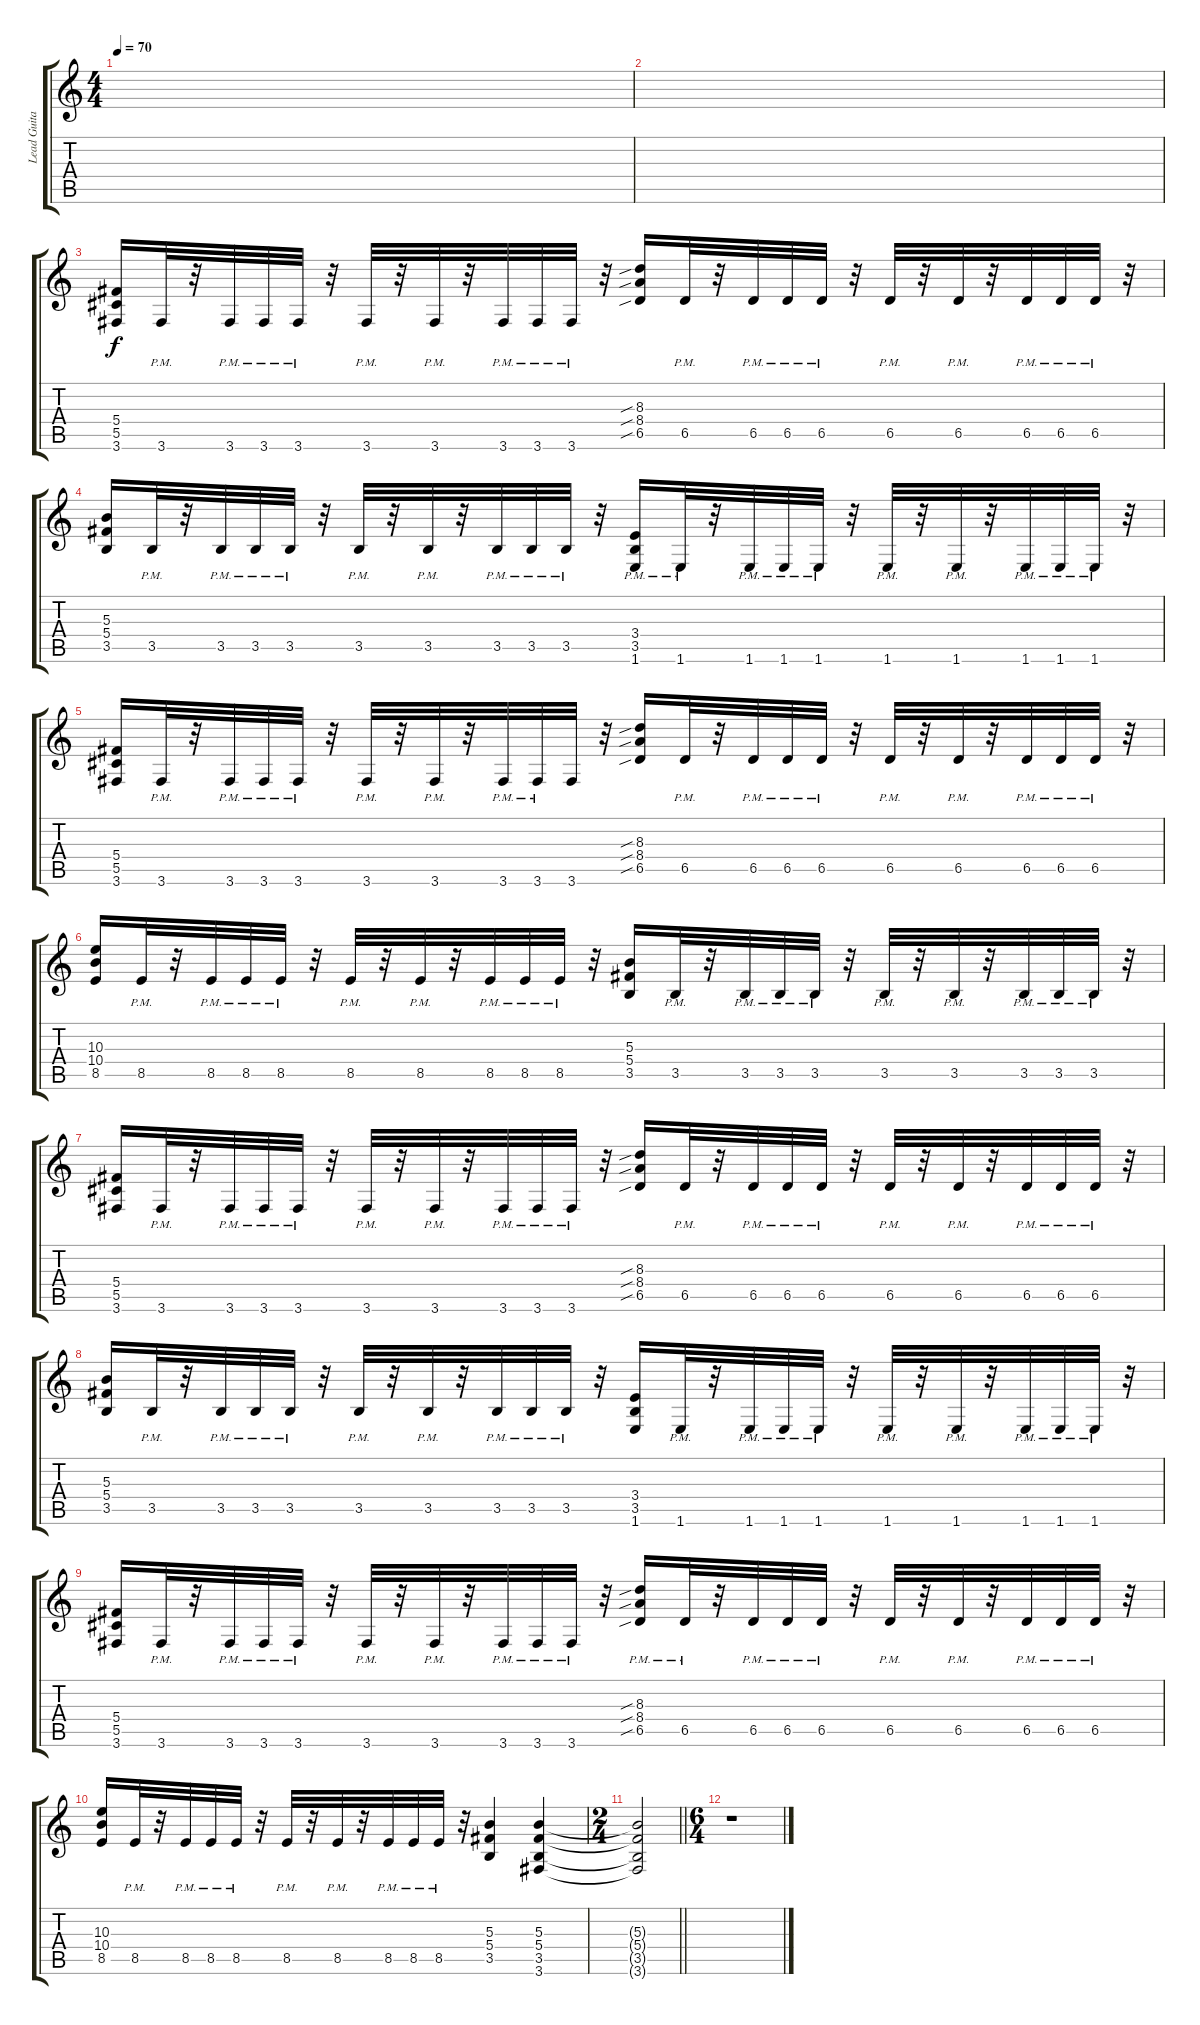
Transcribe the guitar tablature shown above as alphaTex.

\track ("Lead Guitar 2" "Lead Guita") {instrument distortionguitar}
\staff {score tabs}
\tuning (Eb4 Bb3 Gb3 Db3 Ab2 Eb2) {hide}
\ts (4 4)
\tempo 70
\clef g2
\ks c
|
|
(5.4 5.5 3.6).16 3.6{pm}.32 r.32 3.6{pm}.32 3.6{pm}.32 3.6{pm}.32 r.32 3.6{pm}.32 r.32 3.6{pm}.32 r.32 3.6{pm}.32 3.6{pm}.32 3.6{pm}.32 r.32 (8.3{sib} 8.4{sib} 6.5{sib}).16 6.5{pm}.32 r.32 6.5{pm}.32 6.5{pm}.32 6.5{pm}.32 r.32 6.5{pm}.32 r.32 6.5{pm}.32 r.32 6.5{pm}.32 6.5{pm}.32 6.5{pm}.32 r.32 |
(5.3 5.4 3.5).16 3.5{pm}.32 r.32 3.5{pm}.32 3.5{pm}.32 3.5{pm}.32 r.32 3.5{pm}.32 r.32 3.5{pm}.32 r.32 3.5{pm}.32 3.5{pm}.32 3.5{pm}.32 r.32 (3.4{pm} 3.5{pm} 1.6{pm}).16 1.6{pm}.32 r.32 1.6{pm}.32 1.6{pm}.32 1.6{pm}.32 r.32 1.6{pm}.32 r.32 1.6{pm}.32 r.32 1.6{pm}.32 1.6{pm}.32 1.6{pm}.32 r.32 |
(5.4 5.5 3.6).16 3.6{pm}.32 r.32 3.6{pm}.32 3.6{pm}.32 3.6{pm}.32 r.32 3.6{pm}.32 r.32 3.6{pm}.32 r.32 3.6{pm}.32 3.6{pm}.32 3.6.32 r.32 (8.3{sib} 8.4{sib} 6.5{sib}).16 6.5{pm}.32 r.32 6.5{pm}.32 6.5{pm}.32 6.5{pm}.32 r.32 6.5{pm}.32 r.32 6.5{pm}.32 r.32 6.5{pm}.32 6.5{pm}.32 6.5{pm}.32 r.32 |
(10.3 10.4 8.5).16 8.5{pm}.32 r.32 8.5{pm}.32 8.5{pm}.32 8.5{pm}.32 r.32 8.5{pm}.32 r.32 8.5{pm}.32 r.32 8.5{pm}.32 8.5{pm}.32 8.5{pm}.32 r.32 (5.3 5.4 3.5).16 3.5{pm}.32 r.32 3.5{pm}.32 3.5{pm}.32 3.5{pm}.32 r.32 3.5{pm}.32 r.32 3.5{pm}.32 r.32 3.5{pm}.32 3.5{pm}.32 3.5{pm}.32 r.32 |
(5.4 5.5 3.6).16 3.6{pm}.32 r.32 3.6{pm}.32 3.6{pm}.32 3.6{pm}.32 r.32 3.6{pm}.32 r.32 3.6{pm}.32 r.32 3.6{pm}.32 3.6{pm}.32 3.6{pm}.32 r.32 (8.3{sib} 8.4{sib} 6.5{sib}).16 6.5{pm}.32 r.32 6.5{pm}.32 6.5{pm}.32 6.5{pm}.32 r.32 6.5{pm}.32 r.32 6.5{pm}.32 r.32 6.5{pm}.32 6.5{pm}.32 6.5{pm}.32 r.32 |
(5.3 5.4 3.5).16 3.5{pm}.32 r.32 3.5{pm}.32 3.5{pm}.32 3.5{pm}.32 r.32 3.5{pm}.32 r.32 3.5{pm}.32 r.32 3.5{pm}.32 3.5{pm}.32 3.5{pm}.32 r.32 (3.4 3.5 1.6).16 1.6{pm}.32 r.32 1.6{pm}.32 1.6{pm}.32 1.6{pm}.32 r.32 1.6{pm}.32 r.32 1.6{pm}.32 r.32 1.6{pm}.32 1.6{pm}.32 1.6{pm}.32 r.32 |
(5.4 5.5 3.6).16 3.6{pm}.32 r.32 3.6{pm}.32 3.6{pm}.32 3.6{pm}.32 r.32 3.6{pm}.32 r.32 3.6{pm}.32 r.32 3.6{pm}.32 3.6{pm}.32 3.6{pm}.32 r.32 (8.3{sib pm} 8.4{sib pm} 6.5{sib pm}).16 6.5{pm}.32 r.32 6.5{pm}.32 6.5{pm}.32 6.5{pm}.32 r.32 6.5{pm}.32 r.32 6.5{pm}.32 r.32 6.5{pm}.32 6.5{pm}.32 6.5{pm}.32 r.32 |
(10.3 10.4 8.5).16 8.5{pm}.32 r.32 8.5{pm}.32 8.5{pm}.32 8.5{pm}.32 r.32 8.5{pm}.32 r.32 8.5{pm}.32 r.32 8.5{pm}.32 8.5{pm}.32 8.5{pm}.32 r.32 (5.3 5.4 3.5).4 (5.3 5.4 3.5 3.6).4 |
\ts (2 4)
\barLineRight lightlight
(5.3{t} 5.4{t} 3.5{t} 3.6{t}).2 |
\ts (6 4)
r.1
